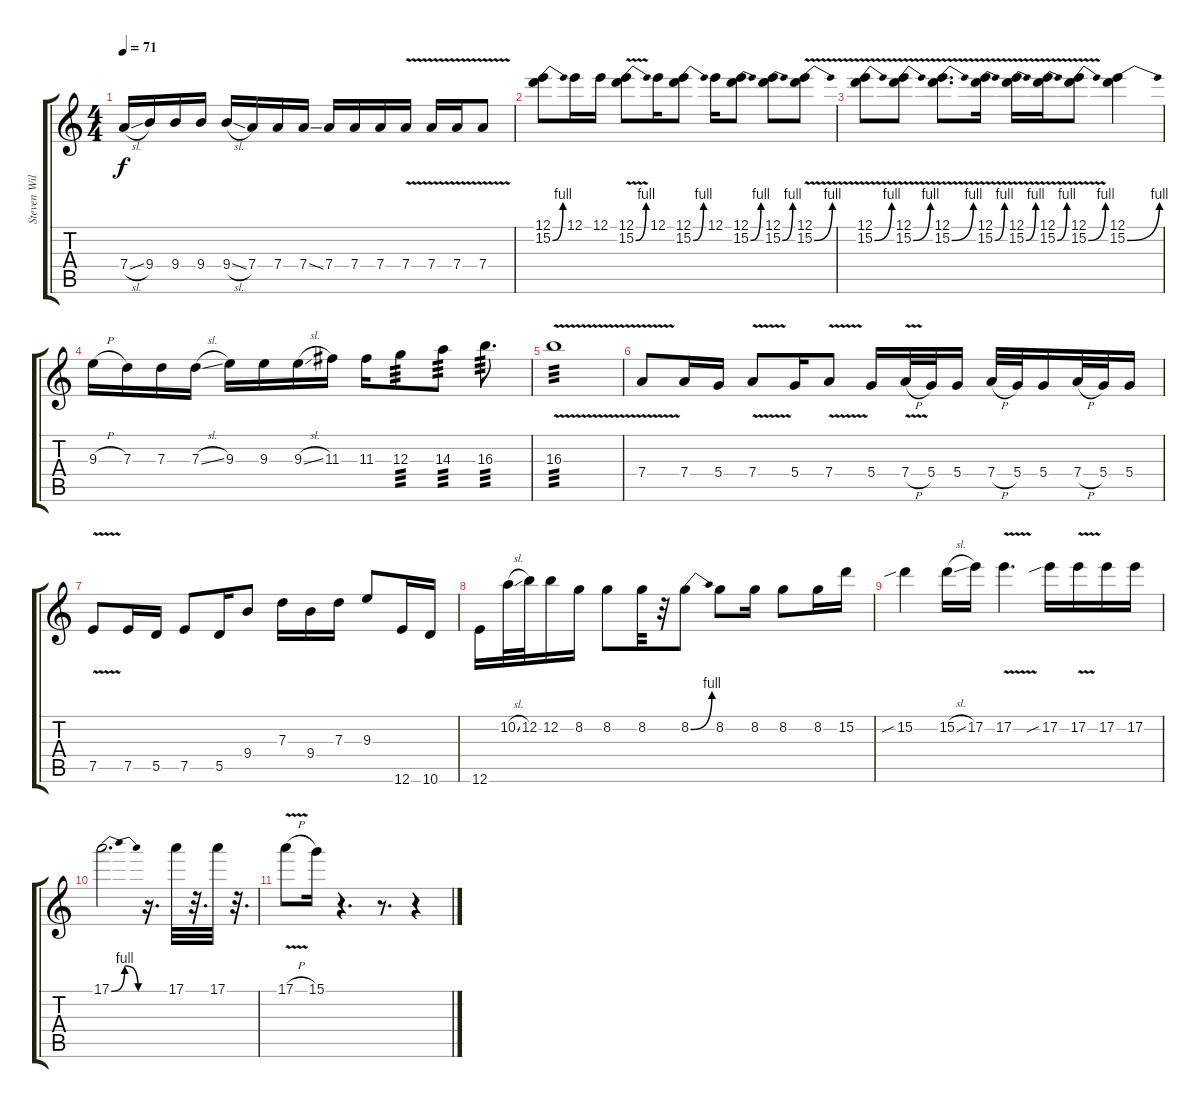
\track ("Steven Wilson (Guitar Solo)" "Steven Wil") {instrument overdrivenguitar}
\staff {score tabs}
\tuning (E4 B3 G3 D3 A2 E2) {hide}
\ts (4 4)
\tempo 71
\clef g2
\ks c
7.4{sl}.16{dy f} 9.4.16 9.4.16 9.4.16 9.4{sl}.16 7.4.16 7.4.16 7.4{ss}.16 7.4.16 7.4.16 7.4.16 7.4{v}.16 7.4{v}.16 7.4{v}.16 7.4{v}.8 |
(12.1 15.2{be (bend 0 0 60 4)}).8 12.1.16 12.1.16 (12.1 15.2{be (bend 0 0 60 4) v}).8 12.1.16 (12.1 15.2{be (bend 0 0 60 4)}).8 12.1.16 (12.1 15.2{be (bend 0 0 60 4)}).8 (12.1 15.2{be (bend 0 0 60 4)}).8 (12.1 15.2{be (bend 0 0 60 4) v}).8 |
(12.1 15.2{be (bend 0 0 60 4) v}).8 (12.1 15.2{be (bend 0 0 60 4) v}).8 (12.1 15.2{be (bend 0 0 60 4) v}).8{d} (12.1 15.2{be (bend 0 0 60 4) v}).16 (12.1 15.2{be (bend 0 0 60 4) v}).16 (12.1 15.2{be (bend 0 0 60 4) v}).16 (12.1 15.2{be (bend 0 0 60 4) v}).8 (12.1 15.2{be (bend 0 0 60 4)}).4 |
9.3{h}.16 7.3.16 7.3.16 7.3{sl}.16 9.3.16 9.3.16 9.3{sl}.16 11.3.16 11.3.16 12.3.8{tp 3} 14.3.8{tp 3} 16.3.8{d tp 3} |
16.3{v}.1{tp 3} |
7.4{v}.8 7.4.16 5.4.16 7.4{v}.8 5.4.16 7.4{v}.8 5.4.16 7.4{v h}.32 5.4.32 5.4.16 7.4{h}.32 5.4.32 5.4.16 7.4{h}.32 5.4.32 5.4.16 |
7.5{v}.8 7.5.16 5.5.16 7.5.8 5.5.16 9.4.8 7.3.16 9.4.16 7.3.16 9.3.8 12.6.16 10.6.16 |
12.6.16 10.2{sl}.32 12.2.32 12.2.16 8.2.16 8.2.8 8.2.32 r.32 8.2{be (bend 0 0 60 4)}.8 8.2.8 8.2.16 8.2.8 8.2.16 15.2.16 |
15.2{sib}.4 15.2{sl}.16 17.2.16 17.2{v}.4{d} 17.2{sib}.16 17.2{v}.16 17.2.16 17.2.16 |
17.1{be (bendrelease 0 0 10 4 58 4 60 0)}.2{d} r.16{d} 17.1.32 r.32{d} 17.1.32 r.32{d} |
17.1{v h}.8 15.1.16 r.4{d} r.8{d} r.4
